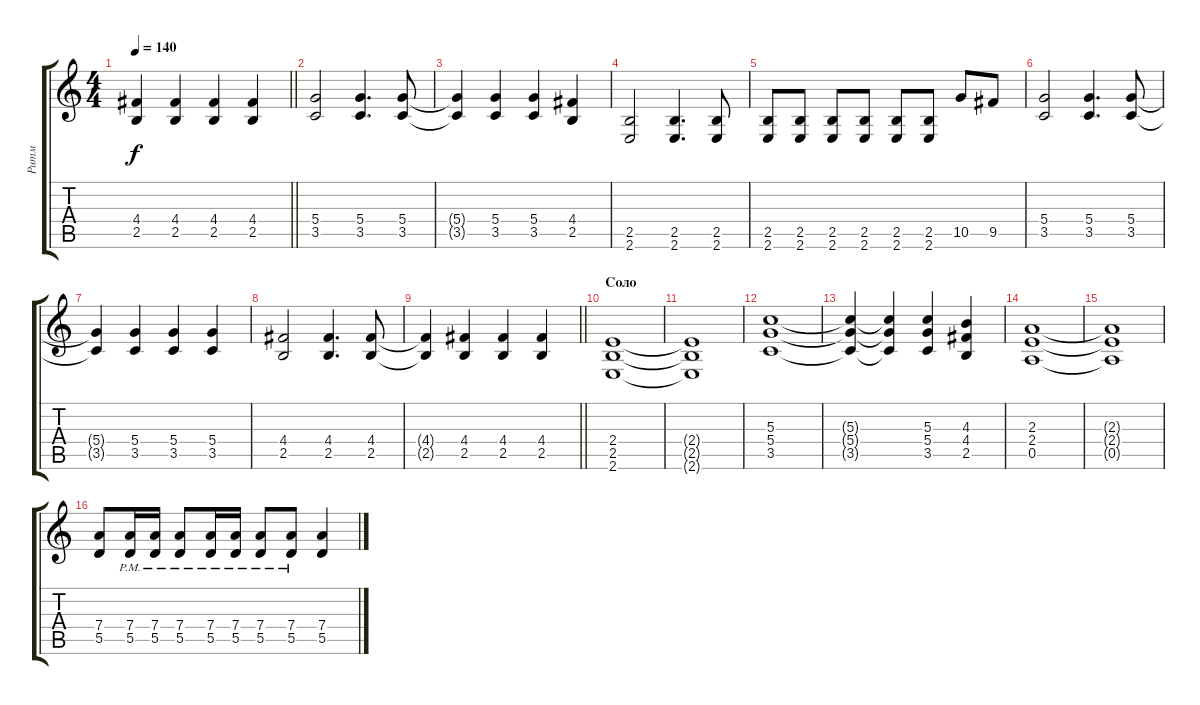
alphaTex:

\track ("Ритм" "Ритм") {instrument distortionguitar}
\staff {score tabs}
\tuning (E4 B3 G3 D3 A2 D2) {hide}
\ts (4 4)
\tempo 140
\clef g2
\barLineRight lightlight
\ks c
(4.4{t} 2.5{t}).4{dy f} (4.4 2.5).4 (4.4 2.5).4 (4.4 2.5).4 |
(5.4 3.5).2{volume 12} (5.4 3.5).4{d} (5.4 3.5).8 |
(5.4{t} 3.5{t}).4 (5.4 3.5).4 (5.4 3.5).4 (4.4 2.5).4 |
(2.5 2.6).2 (2.5 2.6).4{d} (2.5 2.6).8 |
(2.5 2.6).8 (2.5 2.6).8 (2.5 2.6).8 (2.5 2.6).8 (2.5 2.6).8 (2.5 2.6).8 10.5.8 9.5.8 |
(5.4 3.5).2 (5.4 3.5).4{d} (5.4 3.5).8 |
(5.4{t} 3.5{t}).4 (5.4 3.5).4 (5.4 3.5).4 (5.4 3.5).4 |
(4.4 2.5).2 (4.4 2.5).4{d} (4.4 2.5).8 |
\barLineRight lightlight
(4.4{t} 2.5{t}).4 (4.4 2.5).4 (4.4 2.5).4 (4.4 2.5).4 |
\section ("" "Соло")
(2.4 2.5 2.6).1 |
(2.4{t} 2.5{t} 2.6{t}).1 |
(5.3 5.4 3.5).1 |
(5.3{t} 5.4{t} 3.5{t}).4 (5.3{t} 5.4{t} 3.5{t}).4 (5.3 5.4 3.5).4 (4.3 4.4 2.5).4 |
(2.3 2.4 0.5).1 |
(2.3{t} 2.4{t} 0.5{t}).1 |
(7.4 5.5).8 (7.4{pm} 5.5{pm}).16 (7.4{pm} 5.5{pm}).16 (7.4{pm} 5.5{pm}).8 (7.4{pm} 5.5{pm}).16 (7.4{pm} 5.5{pm}).16 (7.4{pm} 5.5{pm}).8 (7.4{pm} 5.5{pm}).8 (7.4 5.5).4
